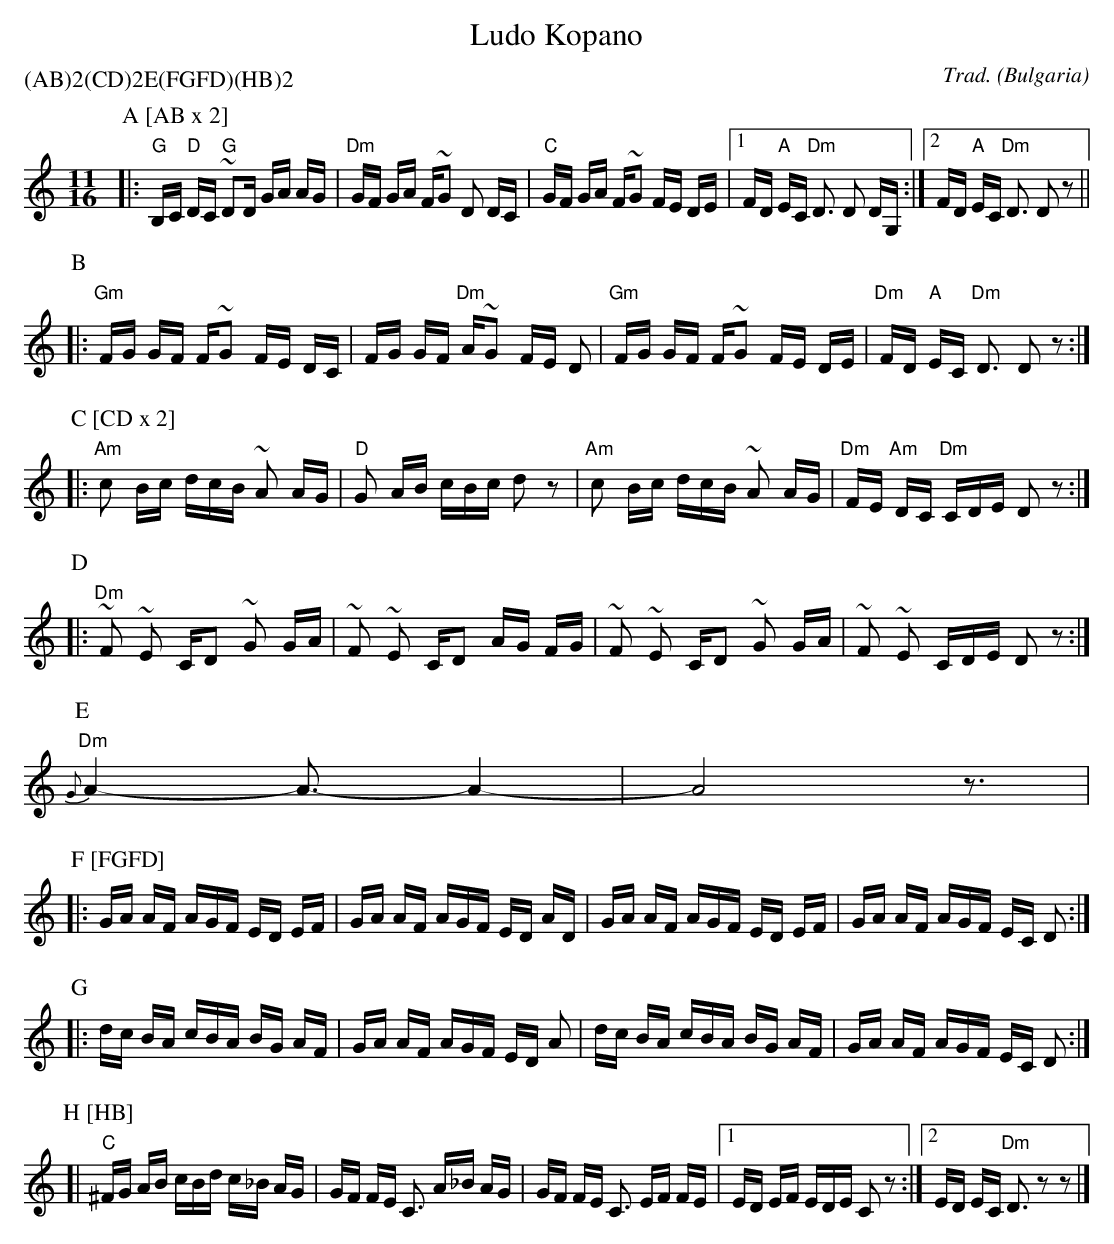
X:1
T: Ludo Kopano
O: Bulgaria
C: Trad.
P: (AB)2(CD)2E(FGFD)(HB)2
M: 11/16
M: 11/16
L: 1/16
K: Am
P: A [AB x 2]
|:"G"B,C "D"DC "G"~D2D GA AG | "Dm"GF GA F~G2 D2 DC | "C"GF GA F~G2 FE DE |1 FD "A"EC "Dm"D3 D2 DG, \
                                                                         :|2 FD "A"EC "Dm"D3 D2 z2 ||
P: B
|: "Gm"FG GF F~G2 FE DC | FG GF "Dm"A~G2 FE D2 | "Gm"FG GF F~G2 FE DE | "Dm"FD "A"EC "Dm"D3 D2 z2 :|
P: C [CD x 2]
|: "Am"c2 Bc dcB ~A2 AG | "D"G2 AB cBc d2 z2 | "Am"c2 Bc dcB ~A2 AG | "Dm"FE "Am"DC "Dm"CDE D2 z2 :|
P: D
|: "Dm"~F2 ~E2 CD2 ~G2 GA | ~F2 ~E2 CD2 AG FG | ~F2 ~E2 CD2 ~G2 GA | ~F2 ~E2 CDE D2 z2 :|
P: E
  "Dm"{G}A4-A3-A4- | A8 z3|
P: F [FGFD]
|: GA AF AGF ED EF | GA AF AGF ED AD | GA AF AGF ED EF | GA AF AGF EC D2 :|
P: G
|: dc BA cBA BG AF | GA AF AGF ED A2 | dc BA cBA BG AF | GA AF AGF EC D2 :|
P: H [HB]
[| "C"^FG AB cBd c_B AG | GF FE C3 A_B AG | GF FE C3 EF FE |1 ED EF EDE C2 z2 \
                                                          :|2 ED EC "Dm"D3 z2 z2 |]
